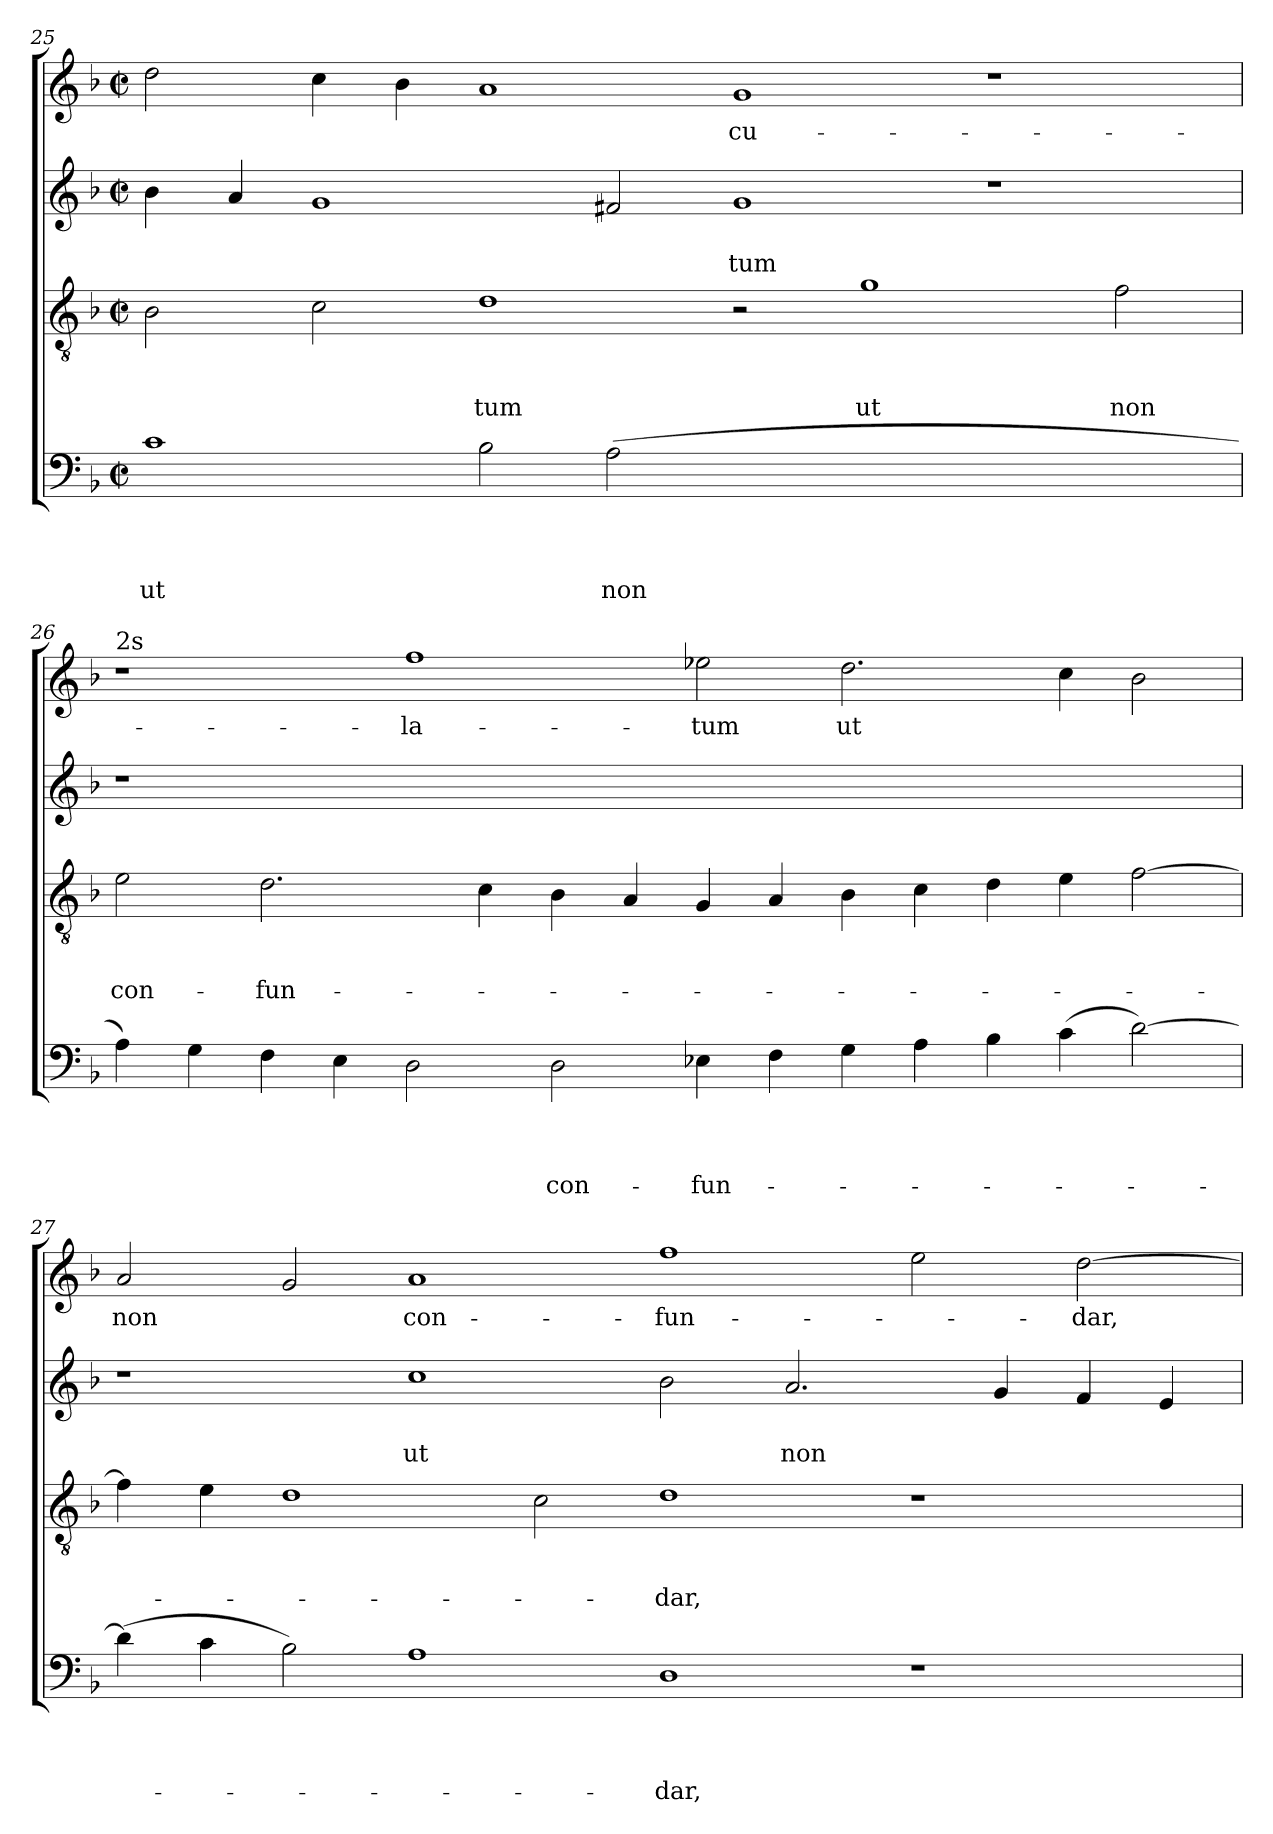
**kern	**text	**text	**text	**text	**kern	**text	**text	**text	**kern	**text	**text	**kern	**text
*part4	*part4	*part4	*part4	*part4	*part3	*part3	*part3	*part3	*part2	*part2	*part2	*part1	*part1
*staff4	*staff4	*staff4	*staff4	*staff4	*staff3	*staff3	*staff3	*staff3	*staff2	*staff2	*staff2	*staff1	*staff1
*clefF4	*	*	*	*	*clefGv2	*	*	*	*clefG2	*	*	*clefG2	*
*k[b-]	*	*	*	*	*k[b-]	*	*	*	*k[b-]	*	*	*k[b-]	*
*F:	*	*	*	*	*F:	*	*	*	*F:	*	*	*F:	*
*M2/2	*	*	*	*	*M2/2	*	*	*	*M2/2	*	*	*M2/2	*
*met(c|)	*	*	*	*	*met(c|)	*	*	*	*met(c|)	*	*	*met(c|)	*
=25	=25	=25	=25	=25	=25	=25	=25	=25	=25	=25	=25	=25	=25
!	!	!	!	!LO:LY:b	!	!	!	!	!	!	!	!	!
1c	.	.	.	ut	2B-\	.	.	.	4b-\	.	.	2dd\	.
.	.	.	.	.	.	.	.	.	4a/	.	.	.	.
.	.	.	.	.	2c\	.	.	.	1g	.	.	4cc\	.
.	.	.	.	.	.	.	.	.	.	.	.	4b-\	.
!	!	!	!	!	!	!	!	!LO:LY:b	!	!	!	!	!
2B-\	.	.	.	.	1d	.	.	-tum	.	.	.	1a	.
!	!	!	!	!LO:LY:b	!	!	!	!	!	!	!	!	!
(>2A\	.	.	.	non	.	.	.	.	2f#/	.	.	.	.
!	!	!	!	!	!	!	!	!	!	!	!LO:LY:b	!	!LO:LY:b
0ryy	.	.	.	.	2r	.	.	.	1g	.	-tum	1g	-cu-
!	!	!	!	!	!	!	!	!LO:LY:b	!	!	!	!	!
.	.	.	.	.	1g	.	.	ut	.	.	.	.	.
.	.	.	.	.	.	.	.	.	1r	.	.	1r	.
!	!	!	!	!	!	!	!	!LO:LY:b	!	!	!	!	!
.	.	.	.	.	2f\	.	.	non	.	.	.	.	.
!!LO:LB:g=z
=26	=26	=26	=26	=26	=26	=26	=26	=26	=26	=26	=26	=26	=26
!	!	!	!	!	!	!	!	!	!	!	!	!LO:TX:a:t=2s	!
!	!	!	!	!	!	!	!	!LO:LY:b	!	!	!	!	!
4A\)	.	.	.	.	2e\	.	.	con-	1r	.	.	1r	.
4G\	.	.	.	.	.	.	.	.	.	.	.	.	.
!	!	!	!	!	!	!	!	!LO:LY:b	!	!	!	!	!
4F\	.	.	.	.	2.d\	.	.	-fun-	.	.	.	.	.
4E\	.	.	.	.	.	.	.	.	.	.	.	.	.
!	!	!	!	!	!	!	!	!	!	!	!	!	!LO:LY:b
2D\	.	.	.	.	.	.	.	.	0.ryy	.	.	1ff	-la-
.	.	.	.	.	4c\	.	.	.	.	.	.	.	.
!	!	!	!	!LO:LY:b	!	!	!	!	!	!	!	!	!
2D\	.	.	.	con-	4B-\	.	.	.	.	.	.	.	.
.	.	.	.	.	4A/	.	.	.	.	.	.	.	.
!	!	!	!	!LO:LY:b	!	!	!	!	!	!	!	!	!LO:LY:b
4E-X\	.	.	.	-fun-	4G/	.	.	.	.	.	.	2ee-X\	-tum
4F\	.	.	.	.	4A/	.	.	.	.	.	.	.	.
!	!	!	!	!	!	!	!	!	!	!	!	!	!LO:LY:b
4G\	.	.	.	.	4B-\	.	.	.	.	.	.	2.dd\	ut
4A\	.	.	.	.	4c\	.	.	.	.	.	.	.	.
4B-\	.	.	.	.	4d\	.	.	.	.	.	.	.	.
(<4c\	.	.	.	.	4e\	.	.	.	.	.	.	4cc\	.
[>2d\)	.	.	.	.	[>2f\	.	.	.	.	.	.	2b-\	.
=27	=27	=27	=27	=27	=27	=27	=27	=27	=27	=27	=27	=27	=27
!	!	!	!	!	!	!	!	!	!	!	!	!	!LO:LY:b
(<4d\]	.	.	.	.	4f\]	.	.	.	1r	.	.	2a/	non
4c\	.	.	.	.	4e\	.	.	.	.	.	.	.	.
2B-\)	.	.	.	.	1d	.	.	.	.	.	.	2g/	.
!	!	!	!	!	!	!	!	!	!	!	!LO:LY:b	!	!LO:LY:b
1A	.	.	.	.	.	.	.	.	1cc	.	ut	1a	con-
.	.	.	.	.	2c\	.	.	.	.	.	.	.	.
!	!	!	!	!LO:LY:b	!	!	!	!LO:LY:b	!	!	!	!	!LO:LY:b
1D	.	.	.	-dar,	1d	.	.	-dar,	2b-\	.	.	1ff	-fun-
!	!	!	!	!	!	!	!	!	!	!	!LO:LY:b	!	!
.	.	.	.	.	.	.	.	.	2.a/	.	non	.	.
1r	.	.	.	.	1r	.	.	.	.	.	.	2ee\	.
.	.	.	.	.	.	.	.	.	4g/	.	.	.	.
!	!	!	!	!	!	!	!	!	!	!	!	!	!LO:LY:b
.	.	.	.	.	.	.	.	.	4f/	.	.	[>2dd\	-dar,
.	.	.	.	.	.	.	.	.	4e/	.	.	.	.
=	=	=	=	=	=	=	=	=	=	=	=	=	=
*-	*-	*-	*-	*-	*-	*-	*-	*-	*-	*-	*-	*-	*-
